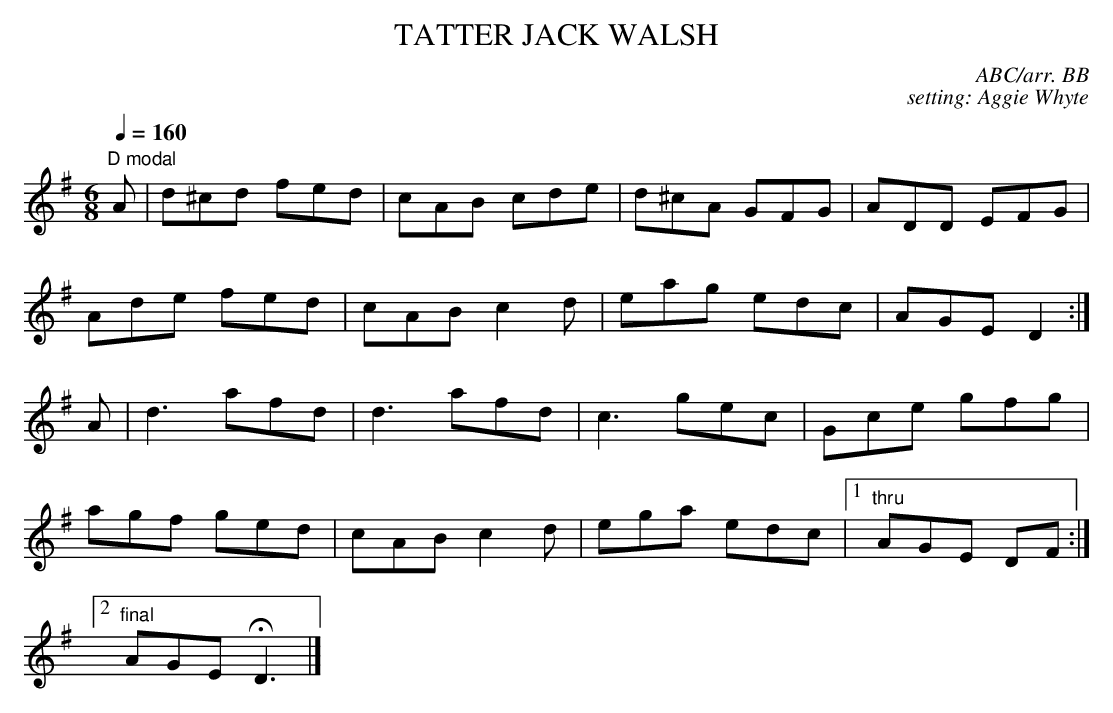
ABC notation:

X:1
T:TATTER JACK WALSH
C:ABC/arr. BB
C:setting: Aggie Whyte
M:6/8
Q:1/4=160
K:G
"D modal"
A|d^cd fed|cAB cde|d^cA GFG|ADD EFG|
Ade fed|cAB c2d|eag edc|AGE D2:|
A|d3 afd|d3 afd|c3 gec|Gce gfg|
agf ged|cAB c2d|ega edc|1 "thru"AGE DF :|
[2 "final"AGE HD3|]
